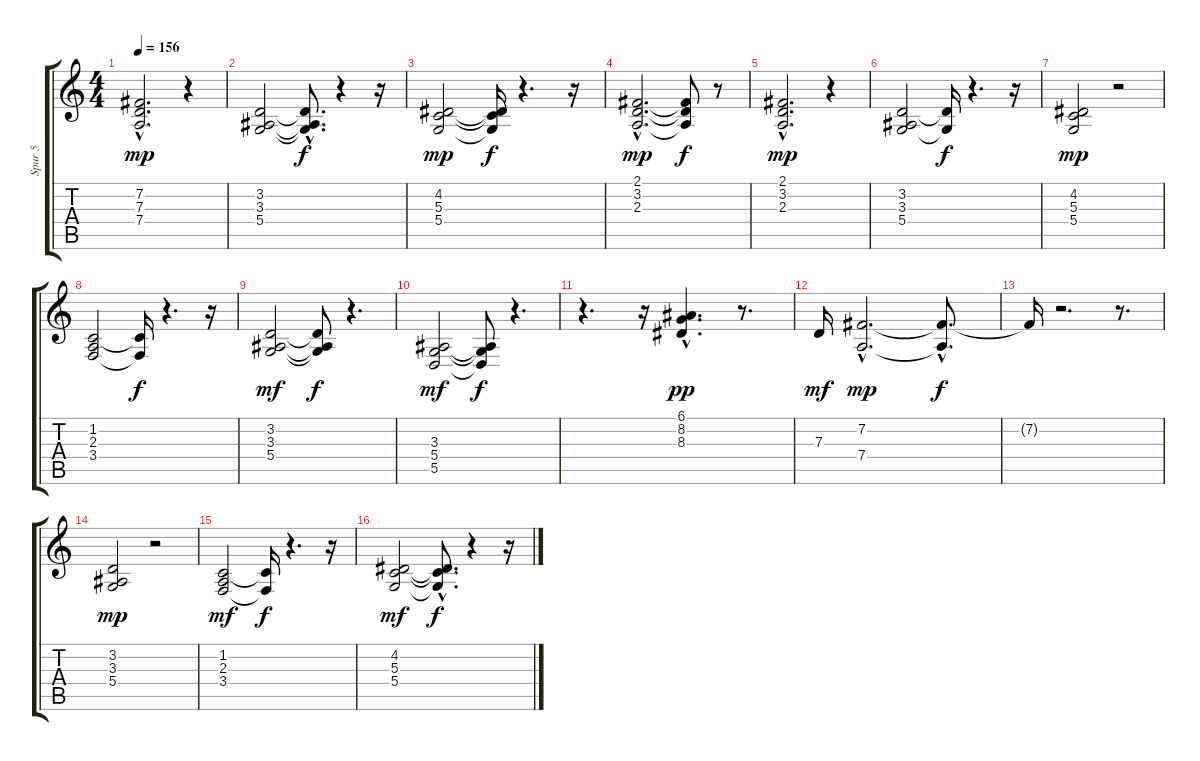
\track ("Spur 5" "Spur 5") {instrument fx8scifi}
\staff {score tabs}
\tuning (E4 B3 G3 D3 A2 E2) {hide}
\ts (4 4)
\tempo 156
\clef g2
\ks c
(7.2 7.3 7.4{hac}).2{d dy mp} r.4 |
(3.2 3.3 5.4).2 (3.2{t} 3.3{t} 5.4{hac t}).8{d dy f} r.4 r.16 |
(4.2 5.3 5.4).2{dy mp} (4.2{t} 5.3{t} 5.4{t}).16{dy f} r.4{d} r.16 |
(2.1{hac} 3.2{hac} 2.3{hac}).2{d dy mp} (2.1{t} 3.2{t} 2.3{t}).8{dy f} r.8 |
(2.1 3.2 2.3{hac}).2{d dy mp} r.4 |
(3.2 3.3 5.4).2 (3.2{t} 5.4{t}).16{dy f} r.4{d} r.16 |
(4.2 5.3 5.4).2{dy mp} r.2 |
(1.2 2.3 3.4).2 (1.2{t} 3.4{t}).16{dy f} r.4{d} r.16 |
(3.2 3.3 5.4).2{dy mf} (3.2{t} 3.3{t} 5.4{t}).8{dy f} r.4{d} |
(3.3 5.4 5.5).2{dy mf} (3.3{t} 5.4{t} 5.5{t}).8{dy f} r.4{d} |
r.4{d} r.16 (6.1{hac} 8.2{hac} 8.3{hac}).4{d dy pp} r.8{d} |
7.3.16{dy mf} (7.2{hac} 7.4{hac}).2{d dy mp} (7.2{hac t} 7.4{hac t}).8{d dy f} |
7.2{t}.16 r.2{d} r.8{d} |
(3.2 3.3 5.4).2{dy mp} r.2 |
(1.2 2.3 3.4).2{dy mf} (1.2{t} 3.4{t}).16{dy f} r.4{d} r.16 |
(4.2 5.3 5.4).2{dy mf} (4.2{hac t} 5.3{t} 5.4{hac t}).8{d dy f} r.4 r.16
